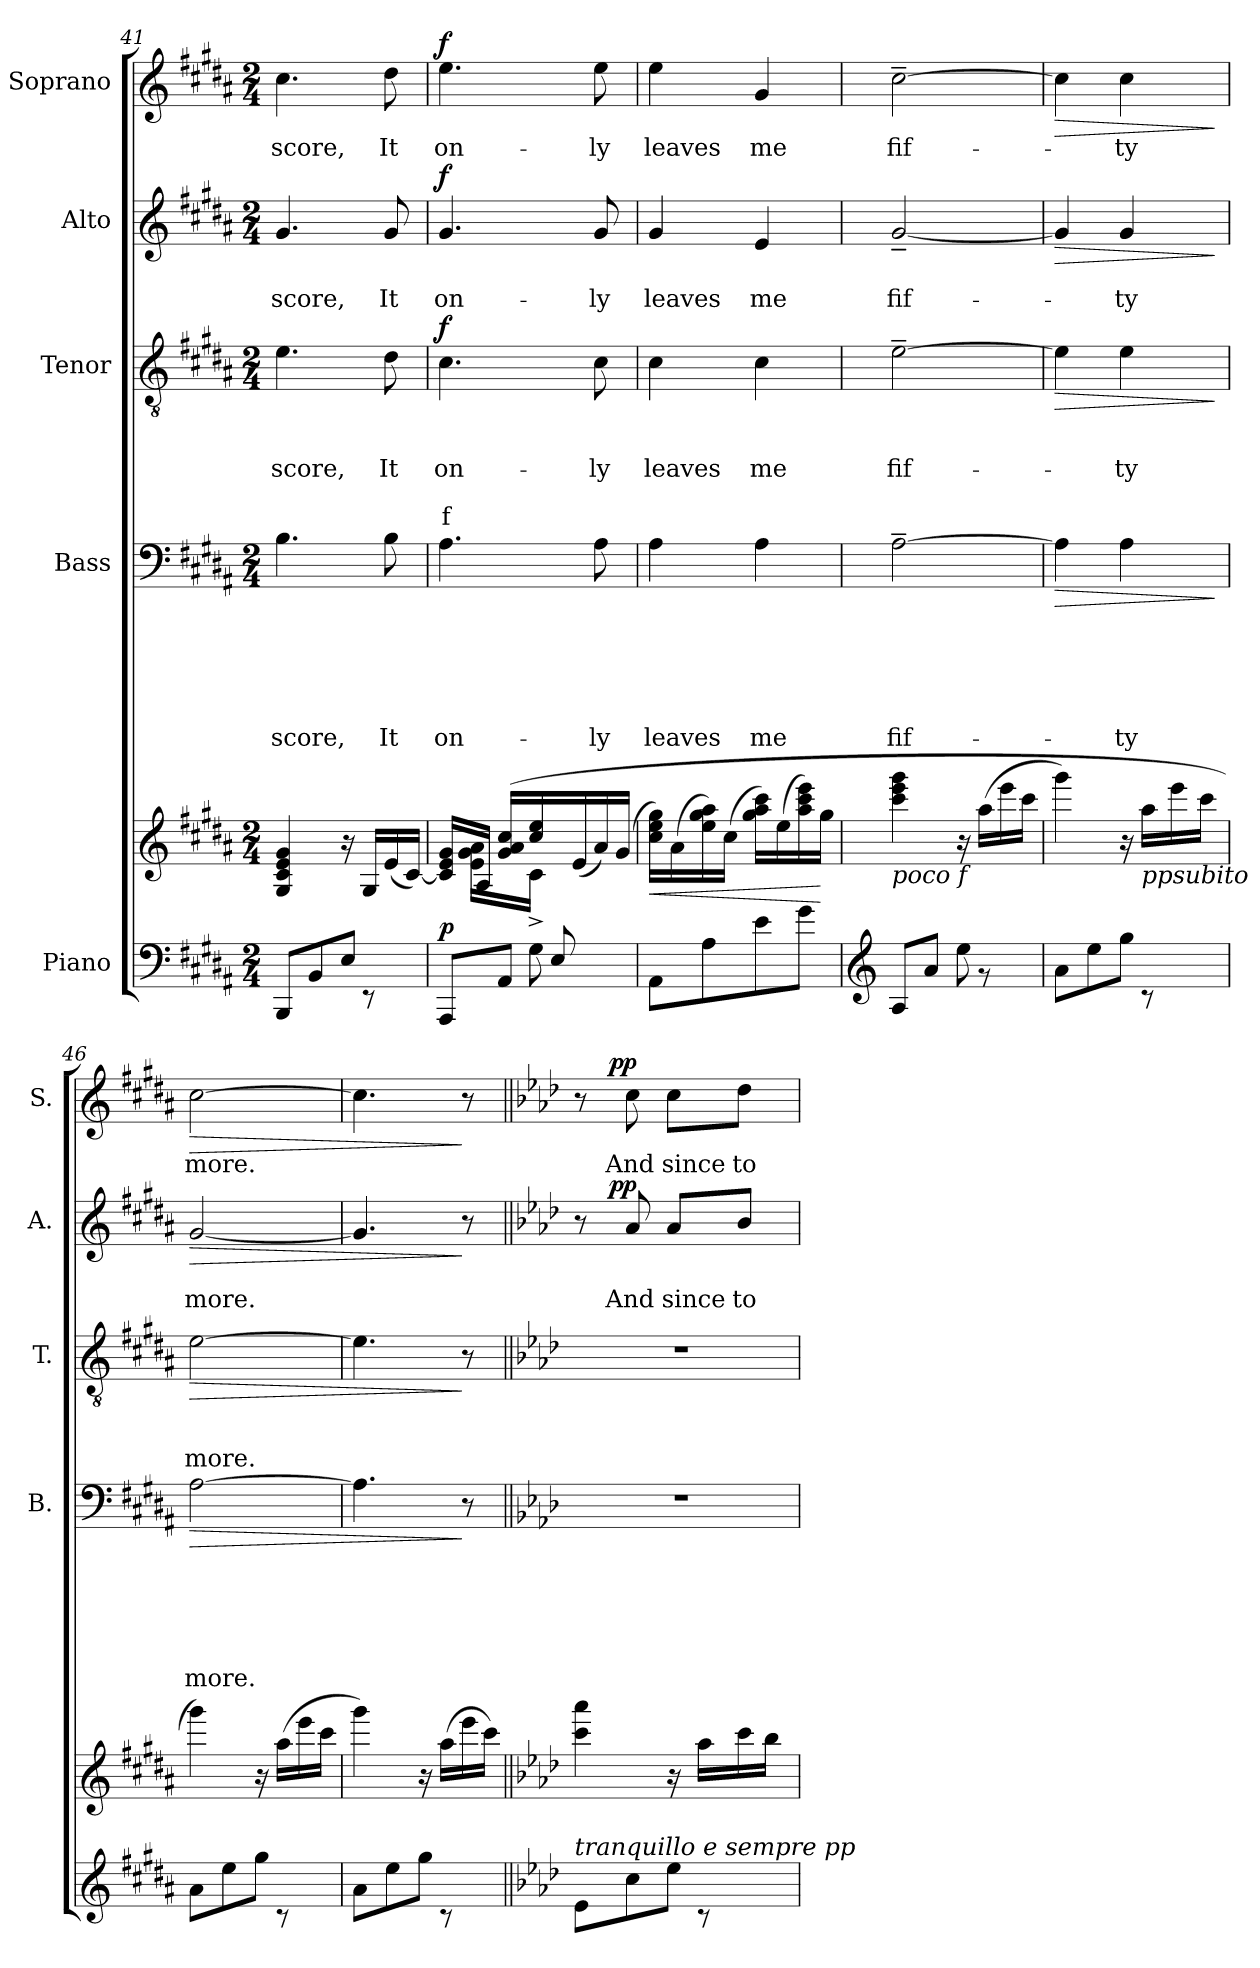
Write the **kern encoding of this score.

**kern	**kern	**dynam	**kern	**text	**text	**text	**text	**text	**text	**dynam	**kern	**text	**text	**text	**text	**text	**dynam	**kern	**text	**text	**dynam	**kern	**text	**dynam
*part5	*part5	*part5	*part4	*part4	*part4	*part4	*part4	*part4	*part4	*part4	*part3	*part3	*part3	*part3	*part3	*part3	*part3	*part2	*part2	*part2	*part2	*part1	*part1	*part1
*staff6	*staff5	*staff5/6	*staff4	*staff4	*staff4	*staff4	*staff4	*staff4	*staff4	*staff4	*staff3	*staff3	*staff3	*staff3	*staff3	*staff3	*staff3	*staff2	*staff2	*staff2	*staff2	*staff1	*staff1	*staff1
*I"Piano	*	*	*I"Bass	*	*	*	*	*	*	*	*I"Tenor	*	*	*	*	*	*	*I"Alto	*	*	*	*I"Soprano	*	*
*	*	*	*I'B.	*	*	*	*	*	*	*	*I'T.	*	*	*	*	*	*	*I'A.	*	*	*	*I'S.	*	*
*clefF4	*clefG2	*	*clefF4	*	*	*	*	*	*	*	*clefGv2	*	*	*	*	*	*	*clefG2	*	*	*	*clefG2	*	*
*k[f#c#g#d#a#]	*k[f#c#g#d#a#]	*	*k[f#c#g#d#a#]	*	*	*	*	*	*	*	*k[f#c#g#d#a#]	*	*	*	*	*	*	*k[f#c#g#d#a#]	*	*	*	*k[f#c#g#d#a#]	*	*
*B:	*B:	*	*B:	*	*	*	*	*	*	*	*B:	*	*	*	*	*	*	*B:	*	*	*	*B:	*	*
*M2/4	*M2/4	*	*M2/4	*	*	*	*	*	*	*	*M2/4	*	*	*	*	*	*	*M2/4	*	*	*	*M2/4	*	*
=41	=41	=41	=41	=41	=41	=41	=41	=41	=41	=41	=41	=41	=41	=41	=41	=41	=41	=41	=41	=41	=41	=41	=41	=41
*^	*	*	*	*	*	*	*	*	*	*	*	*	*	*	*	*	*	*	*	*	*	*	*	*
!	!	!	!	!	!	!	!	!	!	!LO:LY:b	!	!	!	!	!LO:LY:b	!	!	!	!	!	!LO:LY:b	!	!	!LO:LY:b	!
8BBB/L	4ryy	4G#/ 4c#/ 4e/ 4g#/	.	4.B\	.	.	.	.	.	score,	.	4.e\	.	.	score,	.	.	.	4.g#/	.	score,	.	4.cc#\	score,	.
8BB/	.	.	.	.	.	.	.	.	.	.	.	.	.	.	.	.	.	.	.	.	.	.	.	.	.
8E/J	16ryy	16ra	.	.	.	.	.	.	.	.	.	.	.	.	.	.	.	.	.	.	.	.	.	.	.
.	8rEE	16G#/LL	.	.	.	.	.	.	.	.	.	.	.	.	.	.	.	.	.	.	.	.	.	.	.
!	!	!	!	!	!	!	!	!	!	!LO:LY:b	!	!	!	!	!LO:LY:b	!	!	!	!	!	!LO:LY:b	!	!	!LO:LY:b	!
16ryy	.	(<16e/	.	8B\	.	.	.	.	.	It	.	8d#\	.	.	It	.	.	.	8g#/	.	It	.	8dd#\	It	.
16ryy	16ryy	[<16c#/JJ)	.	.	.	.	.	.	.	.	.	.	.	.	.	.	.	.	.	.	.	.	.	.	.
=42	=42	=42	=42	=42	=42	=42	=42	=42	=42	=42	=42	=42	=42	=42	=42	=42	=42	=42	=42	=42	=42	=42	=42	=42	=42
*	*	*^	*	*	*	*	*	*	*	*	*	*	*	*	*	*	*	*	*	*	*	*	*	*	*
!	!	!	!	!LO:DY:a=2	!	!	!	!	!	!	!LO:LY:b	!	!	!	!	!LO:LY:b	!	!LO:LY:b	!LO:DY:a	!	!	!LO:LY:b	!LO:DY:a	!	!LO:LY:b	!LO:DY:a
8AAA#/L	8.ryy	16c#/] 16e/ 16g#/LL	16ryy	p	4.A#\	.	.	.	.	.	on-	.	4.c#\	.	.	on-	.	f	f	4.g#/	.	on-	f	4.ee\	on-	f
.	.	(<16A#/JJ	16e\ 16g#\ 16a#\LL)	.	.	.	.	.	.	.	.	.	.	.	.	.	.	.	.	.	.	.	.	.	.	.
8AA#/J	.	(16g#/ 16a#/ 16cc#/LL	16ryy	.	.	.	.	.	.	.	.	.	.	.	.	.	.	.	.	.	.	.	.	.	.	.
.	8G#\	16cc#/ 16ee/	16c#^<\JJ	.	.	.	.	.	.	.	.	.	.	.	.	.	.	.	.	.	.	.	.	.	.	.
8E/	.	16ryy	4ryy	.	.	.	.	.	.	.	.	.	.	.	.	.	.	.	.	.	.	.	.	.	.	.
.	8ryy	(<16e/	.	.	.	.	.	.	.	.	.	.	.	.	.	.	.	.	.	.	.	.	.	.	.	.
!	!	!	!	!	!	!	!	!	!	!	!LO:LY:b	!	!	!	!	!LO:LY:b	!	!	!	!	!	!LO:LY:b	!	!	!LO:LY:b	!
8ryy	.	16a#/)	.	.	8A#\	.	.	.	.	.	-ly	.	8c#\	.	.	-ly	.	.	.	8g#/	.	-ly	.	8ee\	-ly	.
.	16ryy	(16g#/JJ	.	.	.	.	.	.	.	.	.	.	.	.	.	.	.	.	.	.	.	.	.	.	.	.
*	*	*v	*v	*	*	*	*	*	*	*	*	*	*	*	*	*	*	*	*	*	*	*	*	*	*	*
=43	=43	=43	=43	=43	=43	=43	=43	=43	=43	=43	=43	=43	=43	=43	=43	=43	=43	=43	=43	=43	=43	=43	=43	=43	=43
!	!	!	!LO:HP:b	!	!	!	!	!	!	!LO:LY:b	!	!	!	!	!LO:LY:b	!	!	!	!	!	!LO:LY:b	!	!	!LO:LY:b	!
*v	*v	*	*	*	*	*	*	*	*	*	*	*	*	*	*	*	*	*	*	*	*	*	*	*	*
8AA#\L	16cc#\ 16ee\ 16gg#\LL)	<	4A#\	.	.	.	.	.	leaves	.	4c#\	.	.	leaves	.	.	.	4g#/	.	leaves	.	4ee\	leaves	.
.	(>16a#\	.	.	.	.	.	.	.	.	.	.	.	.	.	.	.	.	.	.	.	.	.	.	.
8A#\	16ee\ 16gg#\ 16aa#\)	.	.	.	.	.	.	.	.	.	.	.	.	.	.	.	.	.	.	.	.	.	.	.
.	(>16cc#\JJ	.	.	.	.	.	.	.	.	.	.	.	.	.	.	.	.	.	.	.	.	.	.	.
!	!	!	!	!	!	!	!	!	!LO:LY:b	!	!	!	!	!LO:LY:b	!	!	!	!	!	!LO:LY:b	!	!	!LO:LY:b	!
8e\	16gg#\ 16aa#\ 16ccc#\LL)	.	4A#\	.	.	.	.	.	me	.	4c#\	.	.	me	.	.	.	4e/	.	me	.	4g#/	me	.
.	(>16ee\	.	.	.	.	.	.	.	.	.	.	.	.	.	.	.	.	.	.	.	.	.	.	.
8g#\J	16aa#\ 16ccc#\ 16eee\)	.	.	.	.	.	.	.	.	.	.	.	.	.	.	.	.	.	.	.	.	.	.	.
.	16gg#\JJ	[	.	.	.	.	.	.	.	.	.	.	.	.	.	.	.	.	.	.	.	.	.	.
!!LO:LB:g=z
=44	=44	=44	=44	=44	=44	=44	=44	=44	=44	=44	=44	=44	=44	=44	=44	=44	=44	=44	=44	=44	=44	=44	=44	=44
*clefG2	*	*	*	*	*	*	*	*	*	*	*	*	*	*	*	*	*	*	*	*	*	*	*	*
*^	*	*	*	*	*	*	*	*	*	*	*	*	*	*	*	*	*	*	*	*	*	*	*	*
*	*^	*	*	*	*	*	*	*	*	*	*	*	*	*	*	*	*	*	*	*	*	*	*	*	*
!	!	!	!LO:TX:b:i:t=poco f	!	!	!	!	!	!	!	!	!	!	!	!	!	!	!	!	!	!	!	!	!	!	!
!	!	!	!	!	!	!	!	!	!	!	!LO:LY:b	!	!	!	!	!LO:LY:b	!	!	!	!	!	!LO:LY:b	!	!	!LO:LY:b	!
8A#/L	4ryy	4ryy	4ccc#\ 4eee\ 4ggg#\	.	[>2A#~>\	.	.	.	.	.	fif-	.	[>2e~>\	.	.	fif-	.	.	.	[<2g#~</	.	fif-	.	[>2cc#~>\	fif-	.
8a#/J	.	.	.	.	.	.	.	.	.	.	.	.	.	.	.	.	.	.	.	.	.	.	.	.	.	.
8ryy	8ee\	16ryy	16ra	.	.	.	.	.	.	.	.	.	.	.	.	.	.	.	.	.	.	.	.	.	.	.
.	.	8r	(>16aa#\LL	.	.	.	.	.	.	.	.	.	.	.	.	.	.	.	.	.	.	.	.	.	.	.
16ryy	16ryy	.	16eee\	.	.	.	.	.	.	.	.	.	.	.	.	.	.	.	.	.	.	.	.	.	.	.
16ryy	16ryy	16ryy	16ccc#\JJ	.	.	.	.	.	.	.	.	.	.	.	.	.	.	.	.	.	.	.	.	.	.	.
=45	=45	=45	=45	=45	=45	=45	=45	=45	=45	=45	=45	=45	=45	=45	=45	=45	=45	=45	=45	=45	=45	=45	=45	=45	=45	=45
*	*	*	*^	*	*	*	*	*	*	*	*	*	*	*	*	*	*	*	*	*	*	*	*	*	*	*
!	!	!	!	!	!	!	!	!	!	!	!	!	!LO:HP:b	!	!	!	!	!	!	!LO:HP:b	!	!	!	!LO:HP:b	!	!	!LO:HP:b
*	*v	*v	*	*	*	*	*	*	*	*	*	*	*	*	*	*	*	*	*	*	*	*	*	*	*	*	*
8a#\L	4ryy	4ggg#\)	4ryy	.	4A#\]	.	.	.	.	.	.	>	4e\]	.	.	.	.	.	>	4g#/]	.	.	>	4cc#\]	.	>
8ee\	.	.	.	.	.	.	.	.	.	.	.	.	.	.	.	.	.	.	.	.	.	.	.	.	.	.
!	!	!	!	!	!	!	!	!	!	!	!LO:LY:b	!	!	!	!	!LO:LY:b	!	!	!	!	!	!LO:LY:b	!	!	!LO:LY:b	!
8gg#\J	16ryy	16ryy	16ra	.	4A#\	.	.	.	.	.	-ty	.	4e\	.	.	-ty	.	.	.	4g#/	.	-ty	.	4cc#\	-ty	.
!	!	!LO:TX:b:i:t=ppsubito	!	!	!	!	!	!	!	!	!	!	!	!	!	!	!	!	!	!	!	!	!	!	!	!
.	8rc	8.ryy	(>16aa#\LL	.	.	.	.	.	.	.	.	.	.	.	.	.	.	.	.	.	.	.	.	.	.	.
16ryy	.	.	16eee\	.	.	.	.	.	.	.	.	.	.	.	.	.	.	.	.	.	.	.	.	.	.	.
16ryy	16ryy	.	16ccc#\JJ	.	.	.	.	.	.	.	.	.	.	.	.	.	.	.	.	.	.	.	.	.	.	.
*v	*v	*	*	*	*	*	*	*	*	*	*	*	*	*	*	*	*	*	*	*	*	*	*	*	*	*
*	*v	*v	*	*	*	*	*	*	*	*	*	*	*	*	*	*	*	*	*	*	*	*	*	*	*
.	.	.	.	.	.	.	.	.	.	]	.	.	.	.	.	.	]	.	.	.	]	.	.	]
=46	=46	=46	=46	=46	=46	=46	=46	=46	=46	=46	=46	=46	=46	=46	=46	=46	=46	=46	=46	=46	=46	=46	=46	=46
*^	*	*	*	*	*	*	*	*	*	*	*	*	*	*	*	*	*	*	*	*	*	*	*	*
!	!	!	!	!	!	!	!	!	!	!LO:LY:b	!LO:HP:b	!	!	!	!LO:LY:b	!	!	!LO:HP:b	!	!	!LO:LY:b	!LO:HP:b	!	!LO:LY:b	!LO:HP:b
8a#\L	4ryy	4ggg#\)	.	[>2A#\	.	.	.	.	.	more.	>	[>2e\	.	.	more.	.	.	>	[<2g#/	.	more.	>	[>2cc#\	more.	>
8ee\	.	.	.	.	.	.	.	.	.	.	.	.	.	.	.	.	.	.	.	.	.	.	.	.	.
8gg#\J	16ryy	16ra	.	.	.	.	.	.	.	.	.	.	.	.	.	.	.	.	.	.	.	.	.	.	.
.	8rc	(>16aa#\LL	.	.	.	.	.	.	.	.	.	.	.	.	.	.	.	.	.	.	.	.	.	.	.
16ryy	.	16eee\	.	.	.	.	.	.	.	.	.	.	.	.	.	.	.	.	.	.	.	.	.	.	.
16ryy	16ryy	16ccc#\JJ	.	.	.	.	.	.	.	.	.	.	.	.	.	.	.	.	.	.	.	.	.	.	.
=47	=47	=47	=47	=47	=47	=47	=47	=47	=47	=47	=47	=47	=47	=47	=47	=47	=47	=47	=47	=47	=47	=47	=47	=47	=47
8a#\L	4ryy	4ggg#\)	.	4.A#\]	.	.	.	.	.	.	.	4.e\]	.	.	.	.	.	.	4.g#/]	.	.	.	4.cc#\]	.	.
8ee\	.	.	.	.	.	.	.	.	.	.	.	.	.	.	.	.	.	.	.	.	.	.	.	.	.
8gg#\J	16ryy	16ra	.	.	.	.	.	.	.	.	.	.	.	.	.	.	.	.	.	.	.	.	.	.	.
.	8rc	(>16aa#\LL	.	.	.	.	.	.	.	.	.	.	.	.	.	.	.	.	.	.	.	.	.	.	.
16ryy	.	16eee\	.	8r	.	.	.	.	.	.	]	8r	.	.	.	.	.	]	8r	.	.	]	8r	.	]
16ryy	16ryy	16ccc#\JJ)	.	.	.	.	.	.	.	.	.	.	.	.	.	.	.	.	.	.	.	.	.	.	.
!!LO:PB:g=z
=48||	=48||	=48||	=48||	=48||	=48||	=48||	=48||	=48||	=48||	=48||	=48||	=48||	=48||	=48||	=48||	=48||	=48||	=48||	=48||	=48||	=48||	=48||	=48||	=48||	=48||
*k[b-e-a-d-]	*	*k[b-e-a-d-]	*	*k[b-e-a-d-]	*	*	*	*	*	*	*	*k[b-e-a-d-]	*	*	*	*	*	*	*k[b-e-a-d-]	*	*	*	*k[b-e-a-d-]	*	*
*A-:	*	*A-:	*	*A-:	*	*	*	*	*	*	*	*A-:	*	*	*	*	*	*	*A-:	*	*	*	*A-:	*	*
!LO:TX:a:i:t=tranquillo e sempre pp	!	!	!	!	!	!	!	!	!	!	!	!	!	!	!	!	!	!	!	!	!	!	!	!	!
!	!	!	!	!LO:N:vis=1	!	!	!	!	!	!	!	!LO:N:vis=1	!	!	!	!	!	!	!	!	!	!	!	!	!
*	*	*	*	*	*	*	*	*	*	*	*	*	*	*	*	*	*	*	*^	*	*	*	*^	*	*
8e-\L	4ryy	4ccc\ 4aaa-\	.	2r	.	.	.	.	.	.	.	2r	.	.	.	.	.	.	8r	16.ryy	.	.	.	8r	16.ryy	.	.
!	!	!	!	!	!	!	!	!	!	!	!	!	!	!	!	!	!	!	!	!	!	!	!LO:DY:a	!	!	!	!LO:DY:a
.	.	.	.	.	.	.	.	.	.	.	.	.	.	.	.	.	.	.	.	4ryy	.	.	pp	.	4ryy	.	pp
!	!	!	!	!	!	!	!	!	!	!	!	!	!	!	!	!	!	!	!	!	!	!LO:LY:b	!	!	!	!LO:LY:b	!
8cc\	.	.	.	.	.	.	.	.	.	.	.	.	.	.	.	.	.	.	8a-/	.	.	And	.	8cc\	.	And	.
!	!	!	!	!	!	!	!	!	!	!	!	!	!	!	!	!	!	!	!	!	!	!LO:LY:b	!	!	!	!LO:LY:b	!
8ee-\J	16ryy	16ra	.	.	.	.	.	.	.	.	.	.	.	.	.	.	.	.	8a-/L	.	.	since	.	8cc\L	.	since	.
.	8rc	16aa-\LL	.	.	.	.	.	.	.	.	.	.	.	.	.	.	.	.	.	.	.	.	.	.	.	.	.
.	.	.	.	.	.	.	.	.	.	.	.	.	.	.	.	.	.	.	.	8ryy	.	.	.	.	8ryy	.	.
!	!	!	!	!	!	!	!	!	!	!	!	!	!	!	!	!	!	!	!	!	!	!LO:LY:b	!	!	!	!LO:LY:b	!
16ryy	.	16ccc\	.	.	.	.	.	.	.	.	.	.	.	.	.	.	.	.	8b-/J	.	.	to	.	8dd-\J	.	to	.
16ryy	16ryy	16bb-\JJ	.	.	.	.	.	.	.	.	.	.	.	.	.	.	.	.	.	.	.	.	.	.	.	.	.
.	.	.	.	.	.	.	.	.	.	.	.	.	.	.	.	.	.	.	.	32ryy	.	.	.	.	32ryy	.	.
*	*	*	*	*	*	*	*	*	*	*	*	*	*	*	*	*	*	*	*v	*v	*	*	*	*	*	*	*
*v	*v	*	*	*	*	*	*	*	*	*	*	*	*	*	*	*	*	*	*	*	*	*	*v	*v	*	*
=	=	=	=	=	=	=	=	=	=	=	=	=	=	=	=	=	=	=	=	=	=	=	=	=
*-	*-	*-	*-	*-	*-	*-	*-	*-	*-	*-	*-	*-	*-	*-	*-	*-	*-	*-	*-	*-	*-	*-	*-	*-
